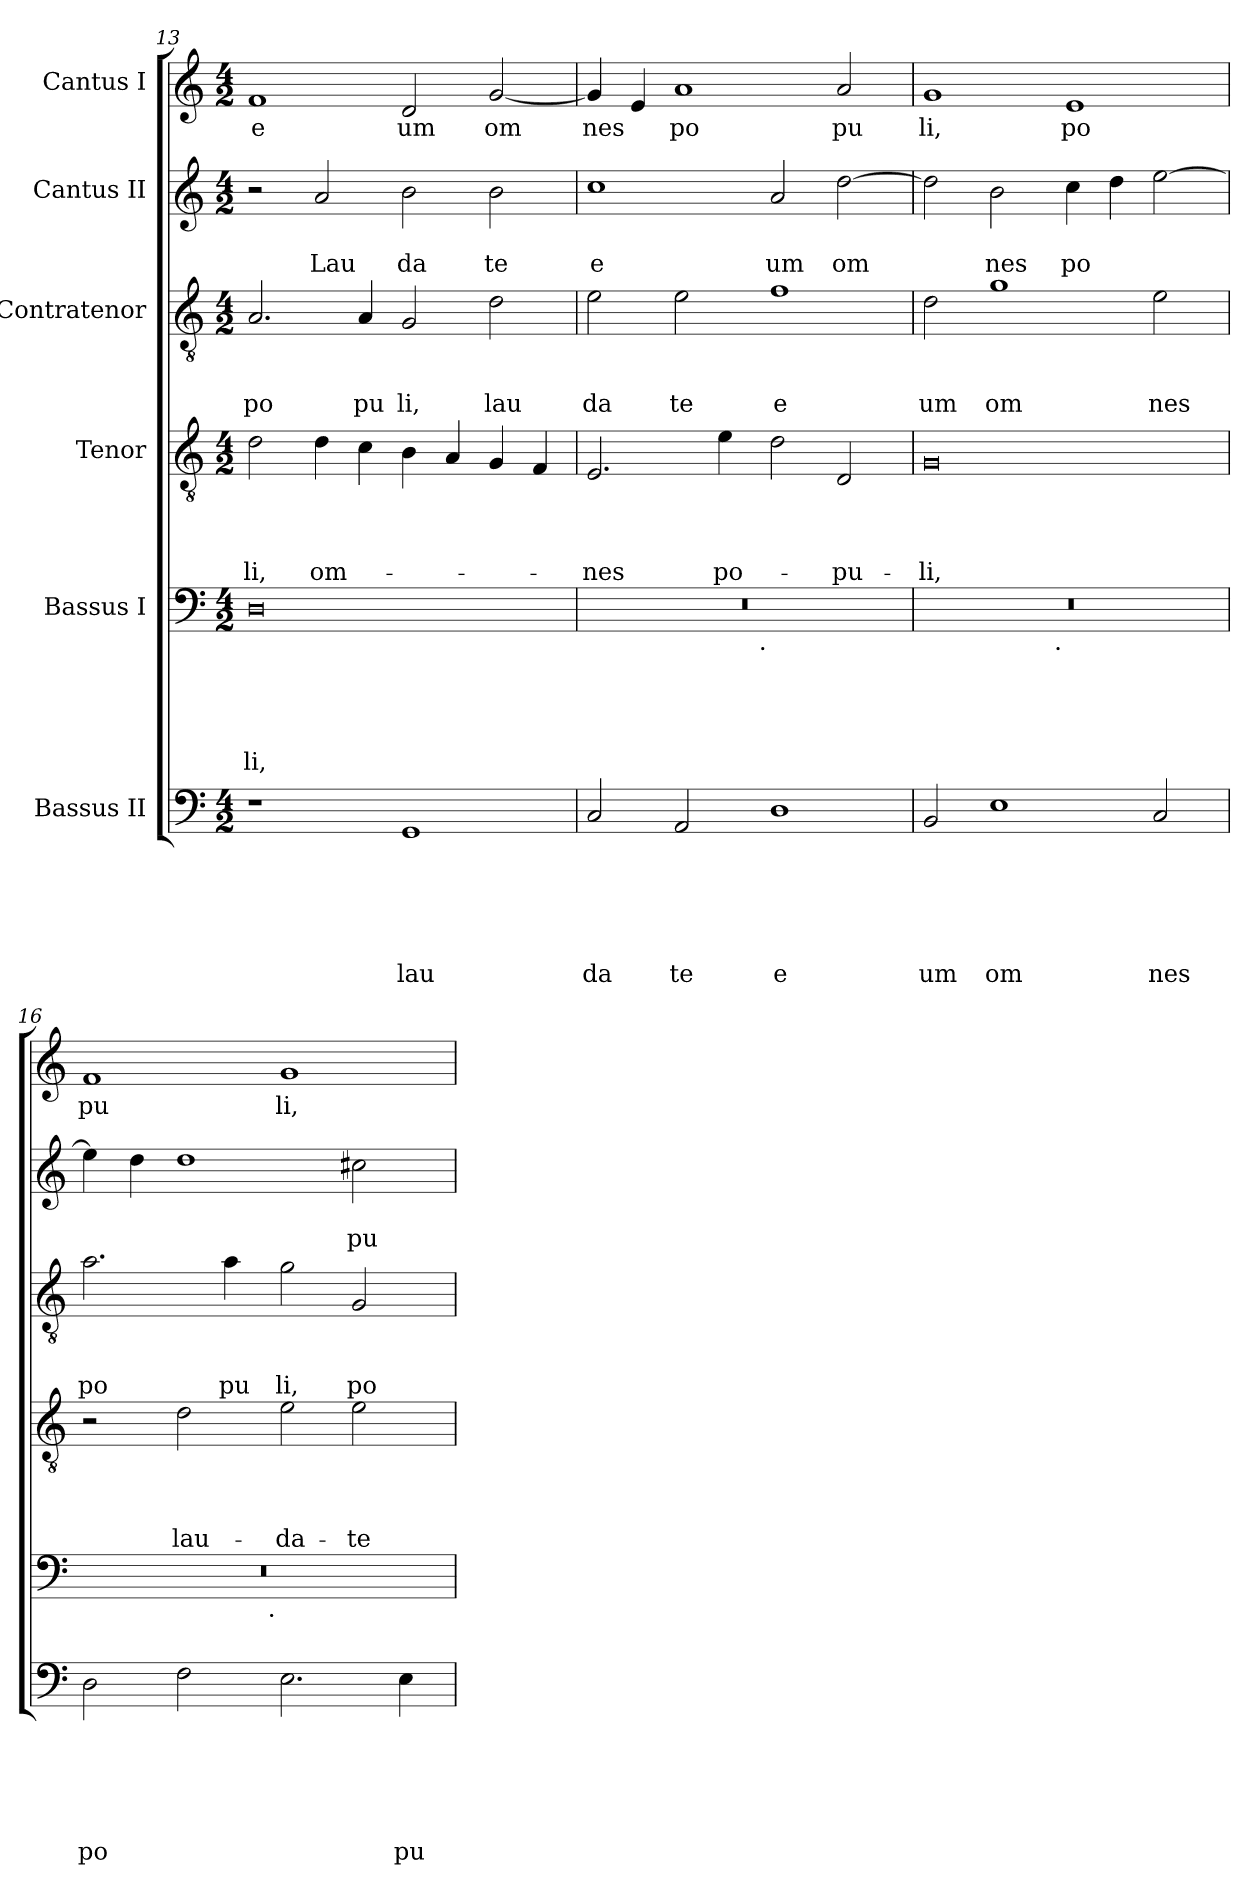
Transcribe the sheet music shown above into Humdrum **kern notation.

**kern	**text	**text	**text	**text	**text	**text	**kern	**text	**text	**text	**text	**text	**kern	**text	**text	**text	**text	**kern	**text	**text	**text	**kern	**text	**text	**kern	**text
*part6	*part6	*part6	*part6	*part6	*part6	*part6	*part5	*part5	*part5	*part5	*part5	*part5	*part4	*part4	*part4	*part4	*part4	*part3	*part3	*part3	*part3	*part2	*part2	*part2	*part1	*part1
*staff6	*staff6	*staff6	*staff6	*staff6	*staff6	*staff6	*staff5	*staff5	*staff5	*staff5	*staff5	*staff5	*staff4	*staff4	*staff4	*staff4	*staff4	*staff3	*staff3	*staff3	*staff3	*staff2	*staff2	*staff2	*staff1	*staff1
*I"Bassus II	*	*	*	*	*	*	*I"Bassus I	*	*	*	*	*	*I"Tenor	*	*	*	*	*I"Contratenor	*	*	*	*I"Cantus II	*	*	*I"Cantus I	*
*clefF4	*	*	*	*	*	*	*clefF4	*	*	*	*	*	*clefGv2	*	*	*	*	*clefGv2	*	*	*	*clefG2	*	*	*clefG2	*
*k[]	*	*	*	*	*	*	*k[]	*	*	*	*	*	*k[]	*	*	*	*	*k[]	*	*	*	*k[]	*	*	*k[]	*
*C:	*	*	*	*	*	*	*C:	*	*	*	*	*	*C:	*	*	*	*	*C:	*	*	*	*C:	*	*	*C:	*
*M4/2	*	*	*	*	*	*	*M4/2	*	*	*	*	*	*M4/2	*	*	*	*	*M4/2	*	*	*	*M4/2	*	*	*M4/2	*
=13	=13	=13	=13	=13	=13	=13	=13	=13	=13	=13	=13	=13	=13	=13	=13	=13	=13	=13	=13	=13	=13	=13	=13	=13	=13	=13
!	!	!	!	!	!	!	!	!	!	!	!	!LO:LY:b	!	!	!	!	!LO:LY:b	!	!	!	!LO:LY:b	!	!	!	!	!LO:LY:b
1r	.	.	.	.	.	.	0D	.	.	.	.	li,	2d\	.	.	.	-li,	2.A/	.	.	po	2r	.	.	1f	e
!	!	!	!	!	!	!	!	!	!	!	!	!	!	!	!	!	!LO:LY:b	!	!	!	!	!	!	!LO:LY:b	!	!
.	.	.	.	.	.	.	.	.	.	.	.	.	4d\	.	.	.	om-	.	.	.	.	2a/	.	Lau	.	.
!	!	!	!	!	!	!	!	!	!	!	!	!	!	!	!	!	!	!	!	!	!LO:LY:b	!	!	!	!	!
.	.	.	.	.	.	.	.	.	.	.	.	.	4c\	.	.	.	.	4A/	.	.	pu	.	.	.	.	.
!	!	!	!	!	!	!LO:LY:b	!	!	!	!	!	!	!	!	!	!	!	!	!	!	!LO:LY:b	!	!	!LO:LY:b	!	!LO:LY:b
1GG	.	.	.	.	.	lau	.	.	.	.	.	.	4B\	.	.	.	.	2G/	.	.	li,	2b\	.	da	2d/	um
.	.	.	.	.	.	.	.	.	.	.	.	.	4A/	.	.	.	.	.	.	.	.	.	.	.	.	.
!	!	!	!	!	!	!	!	!	!	!	!	!	!	!	!	!	!	!	!	!	!LO:LY:b	!	!	!LO:LY:b	!	!LO:LY:b
.	.	.	.	.	.	.	.	.	.	.	.	.	4G/	.	.	.	.	2d\	.	.	lau	2b\	.	te	[<2g/	om
.	.	.	.	.	.	.	.	.	.	.	.	.	4F/	.	.	.	.	.	.	.	.	.	.	.	.	.
=14	=14	=14	=14	=14	=14	=14	=14	=14	=14	=14	=14	=14	=14	=14	=14	=14	=14	=14	=14	=14	=14	=14	=14	=14	=14	=14
!	!	!	!	!	!	!LO:LY:b	!	!	!	!	!	!	!	!	!	!	!LO:LY:b	!	!	!	!LO:LY:b	!	!	!LO:LY:b	!	!LO:LY:b
*	*	*	*	*	*	*	*^	*	*	*	*	*	*	*	*	*	*	*	*	*	*	*	*	*	*	*
2C/	.	.	.	.	.	da	0r	2ryy	.	.	.	.	.	2.E/	.	.	.	-nes	2e\	.	.	da	1cc	.	e	4g/]	nes
.	.	.	.	.	.	.	.	.	.	.	.	.	.	.	.	.	.	.	.	.	.	.	.	.	.	4e/	.
!	!	!	!	!	!	!LO:LY:b	!	!	!	!	!	!	!	!	!	!	!	!	!	!	!	!LO:LY:b	!	!	!	!	!LO:LY:b
2AA/	.	.	.	.	.	te	.	4...ryy	.	.	.	.	.	.	.	.	.	.	2e\	.	.	te	.	.	.	1a	po
!	!	!	!	!	!	!	!	!	!	!	!	!	!	!	!	!	!	!LO:LY:b	!	!	!	!	!	!	!	!	!
.	.	.	.	.	.	.	.	.	.	.	.	.	.	4e\	.	.	.	po-	.	.	.	.	.	.	.	.	.
!	!	!	!	!	!	!	!	!LO:TX:b:t=.	!	!	!	!	!	!	!	!	!	!	!	!	!	!	!	!	!	!	!
.	.	.	.	.	.	.	.	1ryy	.	.	.	.	.	.	.	.	.	.	.	.	.	.	.	.	.	.	.
!	!	!	!	!	!	!LO:LY:b	!	!	!	!	!	!	!	!	!	!	!	!	!	!	!	!LO:LY:b	!	!	!LO:LY:b	!	!
1D	.	.	.	.	.	e	.	.	.	.	.	.	.	2d\	.	.	.	.	1f	.	.	e	2a/	.	um	.	.
!	!	!	!	!	!	!	!	!	!	!	!	!	!	!	!	!	!	!LO:LY:b	!	!	!	!	!	!	!LO:LY:b	!	!LO:LY:b
.	.	.	.	.	.	.	.	.	.	.	.	.	.	2D/	.	.	.	-pu-	.	.	.	.	[<2dd\	.	om	2a/	pu
.	.	.	.	.	.	.	.	32ryy	.	.	.	.	.	.	.	.	.	.	.	.	.	.	.	.	.	.	.
!!LO:LB:g=z
=15	=15	=15	=15	=15	=15	=15	=15	=15	=15	=15	=15	=15	=15	=15	=15	=15	=15	=15	=15	=15	=15	=15	=15	=15	=15	=15	=15
!	!	!	!	!	!	!LO:LY:b	!	!	!	!	!	!	!	!	!	!	!	!LO:LY:b	!	!	!	!LO:LY:b	!	!	!	!	!LO:LY:b
2BB/	.	.	.	.	.	um	0r	2ryy	.	.	.	.	.	0G	.	.	.	-li,	2d\	.	.	um	2dd\]	.	.	1g	li,
!	!	!	!	!	!	!LO:LY:b	!	!	!	!	!	!	!	!	!	!	!	!	!	!	!	!LO:LY:b	!	!	!LO:LY:b	!	!
1E	.	.	.	.	.	om	.	4...ryy	.	.	.	.	.	.	.	.	.	.	1g	.	.	om	2b\	.	nes	.	.
!	!	!	!	!	!	!	!	!LO:TX:b:t=.	!	!	!	!	!	!	!	!	!	!	!	!	!	!	!	!	!	!	!
.	.	.	.	.	.	.	.	1ryy	.	.	.	.	.	.	.	.	.	.	.	.	.	.	.	.	.	.	.
!	!	!	!	!	!	!	!	!	!	!	!	!	!	!	!	!	!	!	!	!	!	!	!	!	!LO:LY:b	!	!LO:LY:b
.	.	.	.	.	.	.	.	.	.	.	.	.	.	.	.	.	.	.	.	.	.	.	4cc\	.	po	1e	po
.	.	.	.	.	.	.	.	.	.	.	.	.	.	.	.	.	.	.	.	.	.	.	4dd\	.	.	.	.
!	!	!	!	!	!	!LO:LY:b	!	!	!	!	!	!	!	!	!	!	!	!	!	!	!	!LO:LY:b	!	!	!	!	!
2C/	.	.	.	.	.	nes	.	.	.	.	.	.	.	.	.	.	.	.	2e\	.	.	nes	[>2ee\	.	.	.	.
.	.	.	.	.	.	.	.	32ryy	.	.	.	.	.	.	.	.	.	.	.	.	.	.	.	.	.	.	.
=16	=16	=16	=16	=16	=16	=16	=16	=16	=16	=16	=16	=16	=16	=16	=16	=16	=16	=16	=16	=16	=16	=16	=16	=16	=16	=16	=16
!	!	!	!	!	!	!LO:LY:b	!	!	!	!	!	!	!	!	!	!	!	!	!	!	!	!LO:LY:b	!	!	!	!	!LO:LY:b
2D\	.	.	.	.	.	po	0r	2ryy	.	.	.	.	.	2r	.	.	.	.	2.a\	.	.	po	4ee\]	.	.	1f	pu
.	.	.	.	.	.	.	.	.	.	.	.	.	.	.	.	.	.	.	.	.	.	.	4dd\	.	.	.	.
!	!	!	!	!	!	!	!	!	!	!	!	!	!	!	!	!	!	!LO:LY:b	!	!	!	!	!	!	!	!	!
2F\	.	.	.	.	.	.	.	4...ryy	.	.	.	.	.	2d\	.	.	.	lau-	.	.	.	.	1dd	.	.	.	.
!	!	!	!	!	!	!	!	!	!	!	!	!	!	!	!	!	!	!	!	!	!	!LO:LY:b	!	!	!	!	!
.	.	.	.	.	.	.	.	.	.	.	.	.	.	.	.	.	.	.	4a\	.	.	pu	.	.	.	.	.
!	!	!	!	!	!	!	!	!LO:TX:b:t=.	!	!	!	!	!	!	!	!	!	!	!	!	!	!	!	!	!	!	!
.	.	.	.	.	.	.	.	1ryy	.	.	.	.	.	.	.	.	.	.	.	.	.	.	.	.	.	.	.
!	!	!	!	!	!	!	!	!	!	!	!	!	!	!	!	!	!	!LO:LY:b	!	!	!	!LO:LY:b	!	!	!	!	!LO:LY:b
2.E\	.	.	.	.	.	.	.	.	.	.	.	.	.	2e\	.	.	.	-da-	2g\	.	.	li,	.	.	.	1g	li,
!	!	!	!	!	!	!	!	!	!	!	!	!	!	!	!	!	!	!LO:LY:b	!	!	!	!LO:LY:b	!	!	!LO:LY:b	!	!
.	.	.	.	.	.	.	.	.	.	.	.	.	.	2e\	.	.	.	-te	2G/	.	.	po	2cc#X\	.	pu	.	.
!	!	!	!	!	!	!LO:LY:b	!	!	!	!	!	!	!	!	!	!	!	!	!	!	!	!	!	!	!	!	!
4E\	.	.	.	.	.	pu	.	.	.	.	.	.	.	.	.	.	.	.	.	.	.	.	.	.	.	.	.
.	.	.	.	.	.	.	.	32ryy	.	.	.	.	.	.	.	.	.	.	.	.	.	.	.	.	.	.	.
*	*	*	*	*	*	*	*v	*v	*	*	*	*	*	*	*	*	*	*	*	*	*	*	*	*	*	*	*
=	=	=	=	=	=	=	=	=	=	=	=	=	=	=	=	=	=	=	=	=	=	=	=	=	=	=
*-	*-	*-	*-	*-	*-	*-	*-	*-	*-	*-	*-	*-	*-	*-	*-	*-	*-	*-	*-	*-	*-	*-	*-	*-	*-	*-
